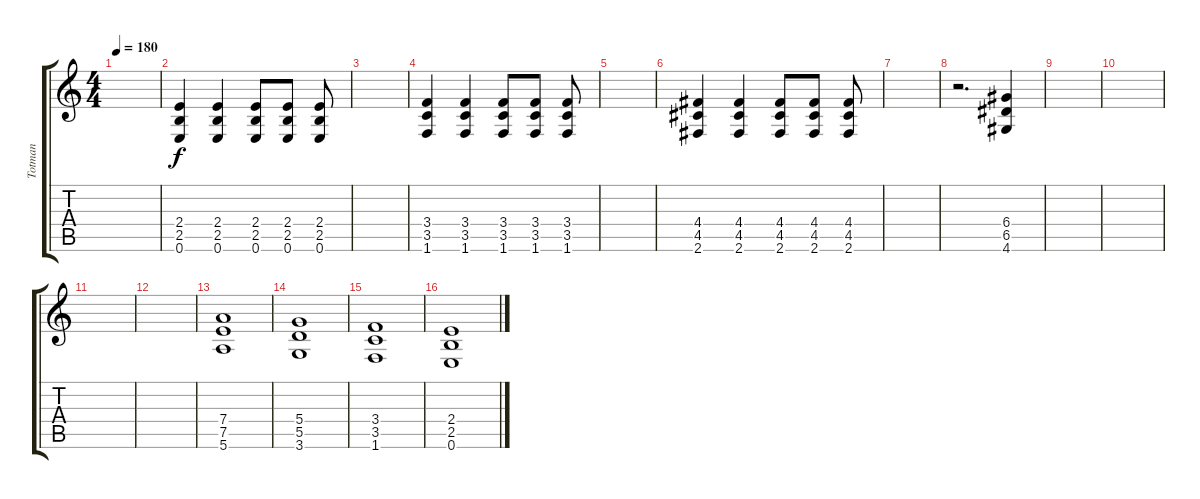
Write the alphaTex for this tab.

\track ("Totman" "Totman") {instrument overdrivenguitar}
\staff {score tabs}
\tuning (E4 B3 G3 D3 A2 E2) {hide}
\ts (4 4)
\tempo 180
\clef g2
\ks c
|
(2.4 2.5 0.6).4 (2.4 2.5 0.6).4 (2.4 2.5 0.6).8 (2.4 2.5 0.6).8 (2.4 2.5 0.6).8 |
|
(3.4 3.5 1.6).4 (3.4 3.5 1.6).4 (3.4 3.5 1.6).8 (3.4 3.5 1.6).8 (3.4 3.5 1.6).8 |
|
(4.4 4.5 2.6).4 (4.4 4.5 2.6).4 (4.4 4.5 2.6).8 (4.4 4.5 2.6).8 (4.4 4.5 2.6).8 |
|
r.2{d} (6.4 6.5 4.6).4 |
|
|
|
|
(7.4 7.5 5.6).1 |
(5.4 5.5 3.6).1 |
(3.4 3.5 1.6).1 |
(2.4 2.5 0.6).1
